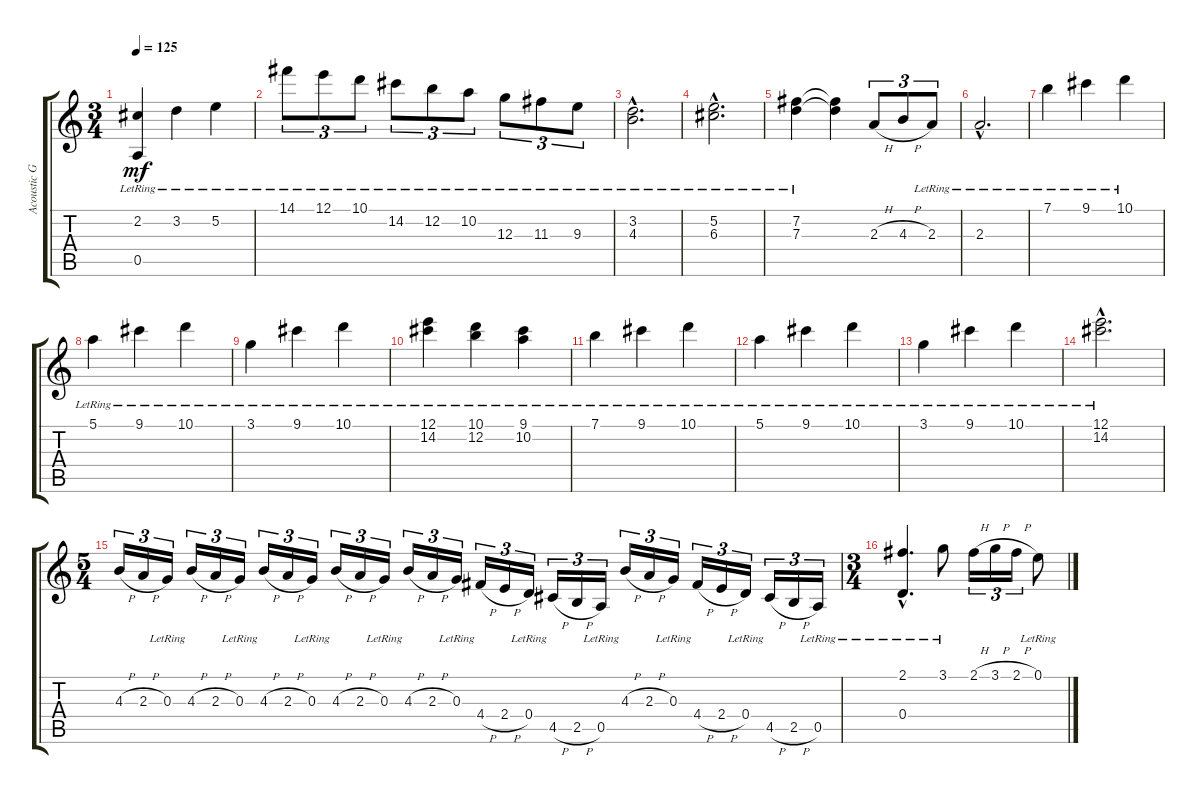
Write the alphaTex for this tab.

\track ("Acoustic Guitar 1" "Acoustic G") {instrument acousticguitarsteel}
\staff {score tabs}
\tuning (E4 B3 G3 D3 A2 E2) {hide}
\ts (3 4)
\tempo 125
\clef g2
\ks c
(2.2{lr} 0.5{lr}).4{dy mf} 3.2{lr}.4 5.2{lr}.4 |
14.1{lr}.8{tu (3 2)} 12.1{lr}.8{tu (3 2)} 10.1{lr}.8{tu (3 2)} 14.2{lr}.8{tu (3 2)} 12.2{lr}.8{tu (3 2)} 10.2{lr}.8{tu (3 2)} 12.3{lr}.8{tu (3 2)} 11.3{lr}.8{tu (3 2)} 9.3{lr}.8{tu (3 2)} |
(3.2{hac lr} 4.3{hac lr}).2{d} |
(5.2{hac lr} 6.3{hac lr}).2{d} |
(7.2{lr} 7.3{lr}).4 (7.2{t} 7.3{t}).4 2.3{h}.8{tu (3 2)} 4.3{h}.8{tu (3 2)} 2.3{lr}.8{tu (3 2)} |
2.3{hac lr}.2{d} |
7.1{lr}.4 9.1{lr}.4 10.1{lr}.4 |
5.1{lr}.4 9.1{lr}.4 10.1{lr}.4 |
3.1{lr}.4 9.1{lr}.4 10.1{lr}.4 |
(12.1{lr} 14.2{lr}).4 (10.1{lr} 12.2{lr}).4 (9.1{lr} 10.2{lr}).4 |
7.1{lr}.4 9.1{lr}.4 10.1{lr}.4 |
5.1{lr}.4 9.1{lr}.4 10.1{lr}.4 |
3.1{lr}.4 9.1{lr}.4 10.1{lr}.4 |
(12.1{hac lr} 14.2{hac lr}).2{d} |
\ts (5 4)
4.3{h}.16{tu (3 2)} 2.3{h}.16{tu (3 2)} 0.3{lr}.16{tu (3 2)} 4.3{h}.16{tu (3 2)} 2.3{h}.16{tu (3 2)} 0.3{lr}.16{tu (3 2)} 4.3{h}.16{tu (3 2)} 2.3{h}.16{tu (3 2)} 0.3{lr}.16{tu (3 2)} 4.3{h}.16{tu (3 2)} 2.3{h}.16{tu (3 2)} 0.3{lr}.16{tu (3 2)} 4.3{h}.16{tu (3 2)} 2.3{h}.16{tu (3 2)} 0.3{lr}.16{tu (3 2)} 4.4{h}.16{tu (3 2)} 2.4{h}.16{tu (3 2)} 0.4{lr}.16{tu (3 2)} 4.5{h}.16{tu (3 2)} 2.5{h}.16{tu (3 2)} 0.5{lr}.16{tu (3 2)} 4.3{h}.16{tu (3 2)} 2.3{h}.16{tu (3 2)} 0.3{lr}.16{tu (3 2)} 4.4{h}.16{tu (3 2)} 2.4{h}.16{tu (3 2)} 0.4{lr}.16{tu (3 2)} 4.5{h}.16{tu (3 2)} 2.5{h}.16{tu (3 2)} 0.5{lr}.16{tu (3 2)} |
\ts (3 4)
(2.1{hac lr} 0.4{hac lr}).4{d} 3.1{lr}.8 2.1{h}.16{tu (3 2)} 3.1{h}.16{tu (3 2)} 2.1{h}.16{tu (3 2)} 0.1{lr}.8
